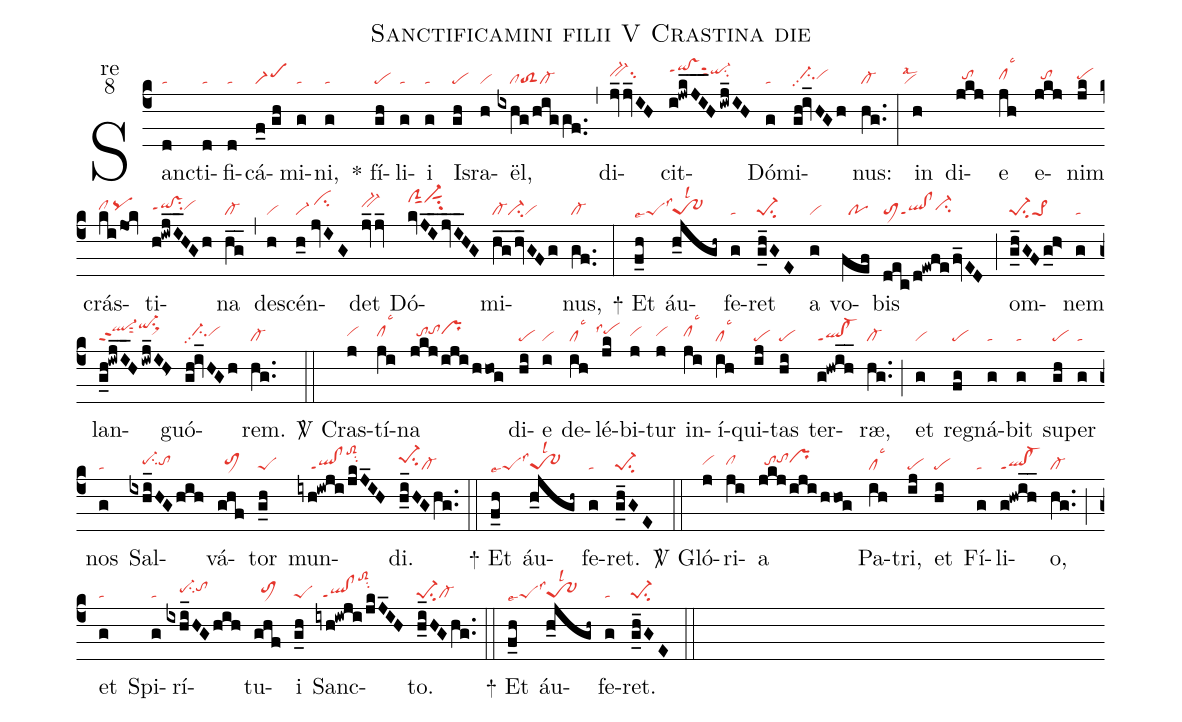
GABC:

name:Sanctificamini filii V Crastina die;
office-part:re;
mode:8;
nabc-lines:1;
%%
(c4) Sanc(d|ta)ti(d|ta)fi(d|ta)cá(f_0//gh|scM1)mi(g|ta)ni,(g|ta) <sp>*</sp>~fí(gh|pe)li(g|ta)i(g|ta) Is(gh|pe)ra(h|vi)ël,(ixhg/higgf..|////cltoS2cl-) (,) di(jv_jv_IH|bv-hisu2)<nlba>cit(i!jwkJI___H/iwj_IH|qihk!vshkppt1sut2qi-hjsu2)</nlba> Dó(g|ta)mi(gh!iv_HGh|//ci-hhpp2vihh)nus:(hg..|cl-) (:) in(h|```vilsal2) di(jkj|//tohh)e(jh|clhhlsc3) e(jkj|//tohh)nim(jk|pehh) crás(kijok|clhh/pqhh)ti(h!iwjI__HGh|qihh!vshhppt1su2vihh)na(hg__|cl-) (,) de(h|vi)scén(h_0//jvIG|vi-/cihj)det(jv_jv_|bv-hi) Dó(kvJI__jvI__HG|clShksut1vi-hksut1su2)mi(hg__/hv_GFg|cl-ci-vi)nus,(gf..|cl-) (:)

<sp>+</sp> Et(f_h|peSlse7lss3) áu(h_jgh~|tr-~1lsl2)fe(g|ta)ret(g_h_GE|pe-1su2) a(g|vi) vo(fef|//po)bis(dec/d!ewfe/fv_ED|toM1ql!clppt1ci-hh) (;) om(g_h_GFg_0h>|pe-1su2pe>1)nem(g|ta) lan(g_h!iwjI__H/iwj_IH>|ql-hjppt2sut2qi-hksu1sux1)guó(gh!iv_HGh|//ci-hhpp2vihh)rem.(hg..|cl-) (::)

<sp>V/</sp> Cras(j|vihh)tí(ji|clhhlsc3)na(jkj/iji/hhog|//tohhtohiprhi) di(hi|pe)e(i|vi) de(ih|cllsc3)lé(jk|``pehilss4)bi(j|vihh)tur(j|vihh) in(ji|clhhlsc3)í(ih|cllsc3)qui(ij|pe)tas(hi|pe) ter(g!hwih__|ql!cl-ppt1)ræ,(hg..|cl-) (;) et(g|vi) re(fg|pe)gná(g|ta)bit(g|ta) su(gh|pe)per(g|ta) nos(g|ta) Sal(ixhi_HGhih|////pe-hhsu2tohh)vá(ghf|//toM1hh)tor(g_h|peS) mun(iyh!iwji/jkJ_IH|////ql!clppt1toS2hlsu2)di.(h_i_HGhg..|pe-1hisu2cl-) (::)

<sp>+</sp> Et(f_h|peSlse7lss3) áu(h_jgh~|tr-~1lsl2)fe(g|ta)ret.(g_h_GE|pe-1su2) (::)

<sp>V/</sp> Gló(j|vihh)ri(ji|clhh)a(jkj/iji/hhog|//tohhtohiprhi) Pa(ih|cllsc3)tri,(ij|pe) et(hi|pe) Fí(g|ta)li(g!hwih__|ql!cl-ppt1)o,(hg..|cl-) (;) et(g|ta) Spi(g|ta)rí(ixhi_HG/hih|////pe-hhsu2tohi)tu(ghf|//toM1hh)i(g_h|peS) Sanc(iyh!iwji/jkJ_IH|//ql!clppt1toS2hmsu2)to.(h_i_HGhg..|pe-1su2cl-) (::)

<sp>+</sp> Et(f_h|peSlse7lss3) áu(h_jgh~|tr-~1lsl2)fe(g|ta)ret.(g_h_GE|pe-1su2) (::)
